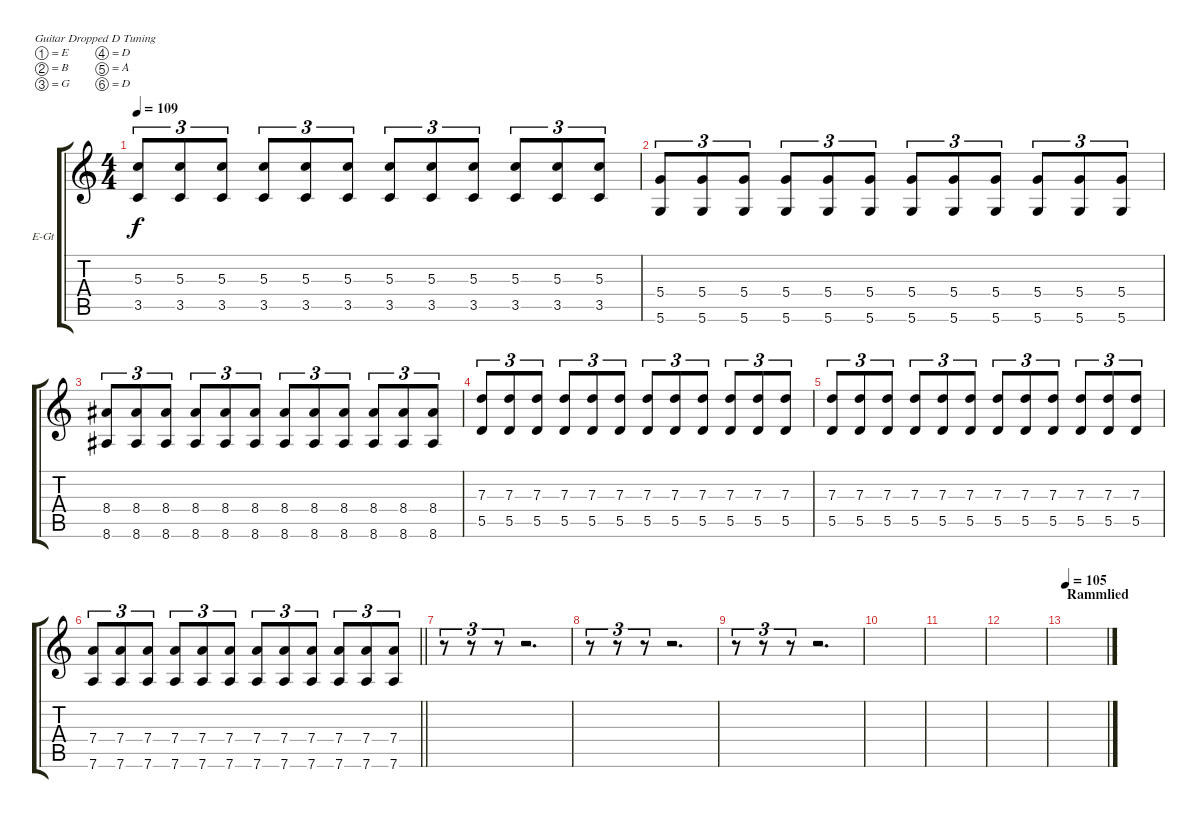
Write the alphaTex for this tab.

\bracketExtendMode groupsimilarinstruments
\firstSystemTrackNameOrientation horizontal
\otherSystemsTrackNameOrientation horizontal
\track ("Add guitar" "E-Gt") {instrument distortionguitar}
\staff {score tabs}
\tuning (E4 B3 G3 D3 A2 D2)
\ts (4 4)
\tempo 109
\clef g2
\ks c
(5.3 3.5).8{tu (3 2) dy f} (5.3 3.5).8{tu (3 2)} (5.3 3.5).8{tu (3 2)} (5.3 3.5).8{tu (3 2)} (5.3 3.5).8{tu (3 2)} (5.3 3.5).8{tu (3 2)} (5.3 3.5).8{tu (3 2)} (5.3 3.5).8{tu (3 2)} (5.3 3.5).8{tu (3 2)} (5.3 3.5).8{tu (3 2)} (5.3 3.5).8{tu (3 2)} (5.3 3.5).8{tu (3 2)} |
(5.4 5.6).8{tu (3 2)} (5.4 5.6).8{tu (3 2)} (5.4 5.6).8{tu (3 2)} (5.4 5.6).8{tu (3 2)} (5.4 5.6).8{tu (3 2)} (5.4 5.6).8{tu (3 2)} (5.4 5.6).8{tu (3 2)} (5.4 5.6).8{tu (3 2)} (5.4 5.6).8{tu (3 2)} (5.4 5.6).8{tu (3 2)} (5.4 5.6).8{tu (3 2)} (5.4 5.6).8{tu (3 2)} |
(8.4 8.6).8{tu (3 2)} (8.4 8.6).8{tu (3 2)} (8.4 8.6).8{tu (3 2)} (8.4 8.6).8{tu (3 2)} (8.4 8.6).8{tu (3 2)} (8.4 8.6).8{tu (3 2)} (8.4 8.6).8{tu (3 2)} (8.4 8.6).8{tu (3 2)} (8.4 8.6).8{tu (3 2)} (8.4 8.6).8{tu (3 2)} (8.4 8.6).8{tu (3 2)} (8.4 8.6).8{tu (3 2)} |
(7.3 5.5).8{tu (3 2)} (7.3 5.5).8{tu (3 2)} (7.3 5.5).8{tu (3 2)} (7.3 5.5).8{tu (3 2)} (7.3 5.5).8{tu (3 2)} (7.3 5.5).8{tu (3 2)} (7.3 5.5).8{tu (3 2)} (7.3 5.5).8{tu (3 2)} (7.3 5.5).8{tu (3 2)} (7.3 5.5).8{tu (3 2)} (7.3 5.5).8{tu (3 2)} (7.3 5.5).8{tu (3 2)} |
(7.3 5.5).8{tu (3 2)} (7.3 5.5).8{tu (3 2)} (7.3 5.5).8{tu (3 2)} (7.3 5.5).8{tu (3 2)} (7.3 5.5).8{tu (3 2)} (7.3 5.5).8{tu (3 2)} (7.3 5.5).8{tu (3 2)} (7.3 5.5).8{tu (3 2)} (7.3 5.5).8{tu (3 2)} (7.3 5.5).8{tu (3 2)} (7.3 5.5).8{tu (3 2)} (7.3 5.5).8{tu (3 2)} |
\barLineRight lightlight
(7.4 7.6).8{tu (3 2)} (7.4 7.6).8{tu (3 2)} (7.4 7.6).8{tu (3 2)} (7.4 7.6).8{tu (3 2)} (7.4 7.6).8{tu (3 2)} (7.4 7.6).8{tu (3 2)} (7.4 7.6).8{tu (3 2)} (7.4 7.6).8{tu (3 2)} (7.4 7.6).8{tu (3 2)} (7.4 7.6).8{tu (3 2)} (7.4 7.6).8{tu (3 2)} (7.4 7.6).8{tu (3 2)} |
r.8{tu (3 2)} r.8{tu (3 2)} r.8{tu (3 2)} r.2{d} |
r.8{tu (3 2)} r.8{tu (3 2)} r.8{tu (3 2)} r.2{d} |
r.8{tu (3 2)} r.8{tu (3 2)} r.8{tu (3 2)} r.2{d} |
|
|
|
\section ("" "Rammlied")
\tempo 105
